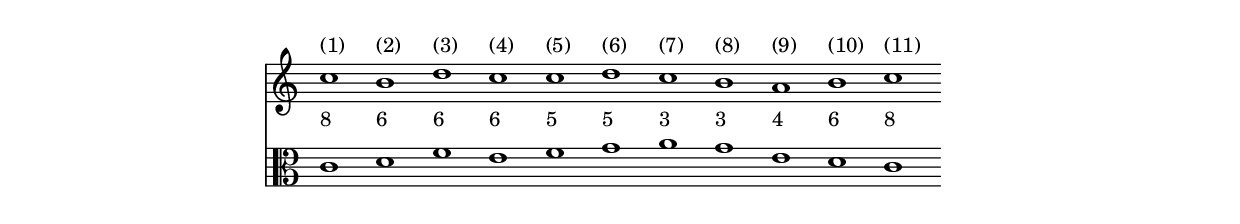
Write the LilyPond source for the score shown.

\version "2.18.2"
#(set-global-staff-size 18)
\pointAndClickOff
\paper{
	between-system-space = 2.4\cm
	indent=0\mm
	line-width=120\mm
	oddFooterMarkup=##f
	oddHeaderMarkup=##f
	bookTitleMarkup = ##f
	scoreTitleMarkup = ##f
}

\layout {
\context {
    \Score
    \remove "Bar_number_engraver"
  }
  \context {
    \Staff
    \override VerticalAxisGroup.default-staff-staff-spacing.basic-distance = #24
  }
  \context {
  	\Voice 
	\override Stem.length = #0
	}
}

\header { 
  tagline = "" 
} 
 
global= {
  \time 4/4
  \key c \major
        \once \override Staff.TimeSignature #'stencil = ##f 
}

top = \new Voice \relative c'' {
\override TextScript.outside-staff-padding = #1
  \set Score.timing = ##f
  \clef treble

c1_"8"^"(1)" b_"6"^"(2)" d_"6"^"(3)" c_"6"^"(4)" c_"5"^"(5)" d_"5"^"(6)" c_"3"^"(7)" b_"3"^"(8)" a_"4"^"(9)" b_"6"^"(10)" c_"8"^"(11)"
}

cantus = \new Voice \relative c' {
\override TextScript.outside-staff-padding = #1
  \set Score.timing = ##f
  \clef alto

c1 d f e f g a g e d c
}

\score {
\new StaffGroup <<
\override StaffGroup.SystemStartBracket #'transparent = ##t
	\new Staff << \global \top >>
	\new Staff << \global \cantus >>
	>>
}
